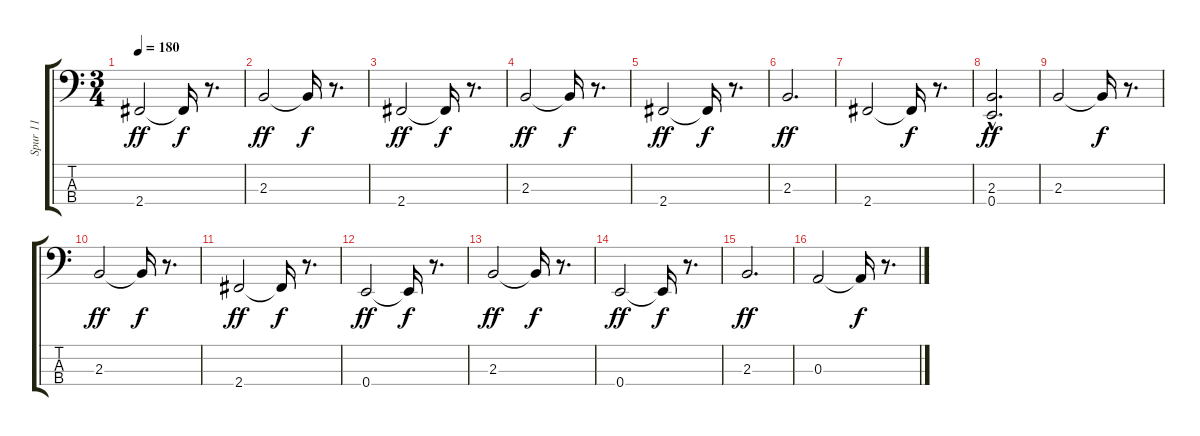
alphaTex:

\track ("Spur 11" "Spur 11") {instrument electricbassfinger}
\staff {score tabs}
\tuning (G2 D2 A1 E1) {hide}
\ts (3 4)
\tempo 180
\clef f4
\ks c
2.4.2{dy ff} 2.4{t}.16{dy f} r.8{d} |
2.3.2{dy ff} 2.3{t}.16{dy f} r.8{d} |
2.4.2{dy ff} 2.4{t}.16{dy f} r.8{d} |
2.3.2{dy ff} 2.3{t}.16{dy f} r.8{d} |
2.4.2{dy ff} 2.4{t}.16{dy f} r.8{d} |
2.3.2{d dy ff} |
2.4.2 2.4{t}.16{dy f} r.8{d} |
(2.3{hac} 0.4).2{d dy ff} |
2.3.2 2.3{t}.16{dy f} r.8{d} |
2.3.2{dy ff} 2.3{t}.16{dy f} r.8{d} |
2.4.2{dy ff} 2.4{t}.16{dy f} r.8{d} |
0.4.2{dy ff} 0.4{t}.16{dy f} r.8{d} |
2.3.2{dy ff} 2.3{t}.16{dy f} r.8{d} |
0.4.2{dy ff} 0.4{t}.16{dy f} r.8{d} |
2.3.2{d dy ff} |
0.3.2 0.3{t}.16{dy f} r.8{d}
